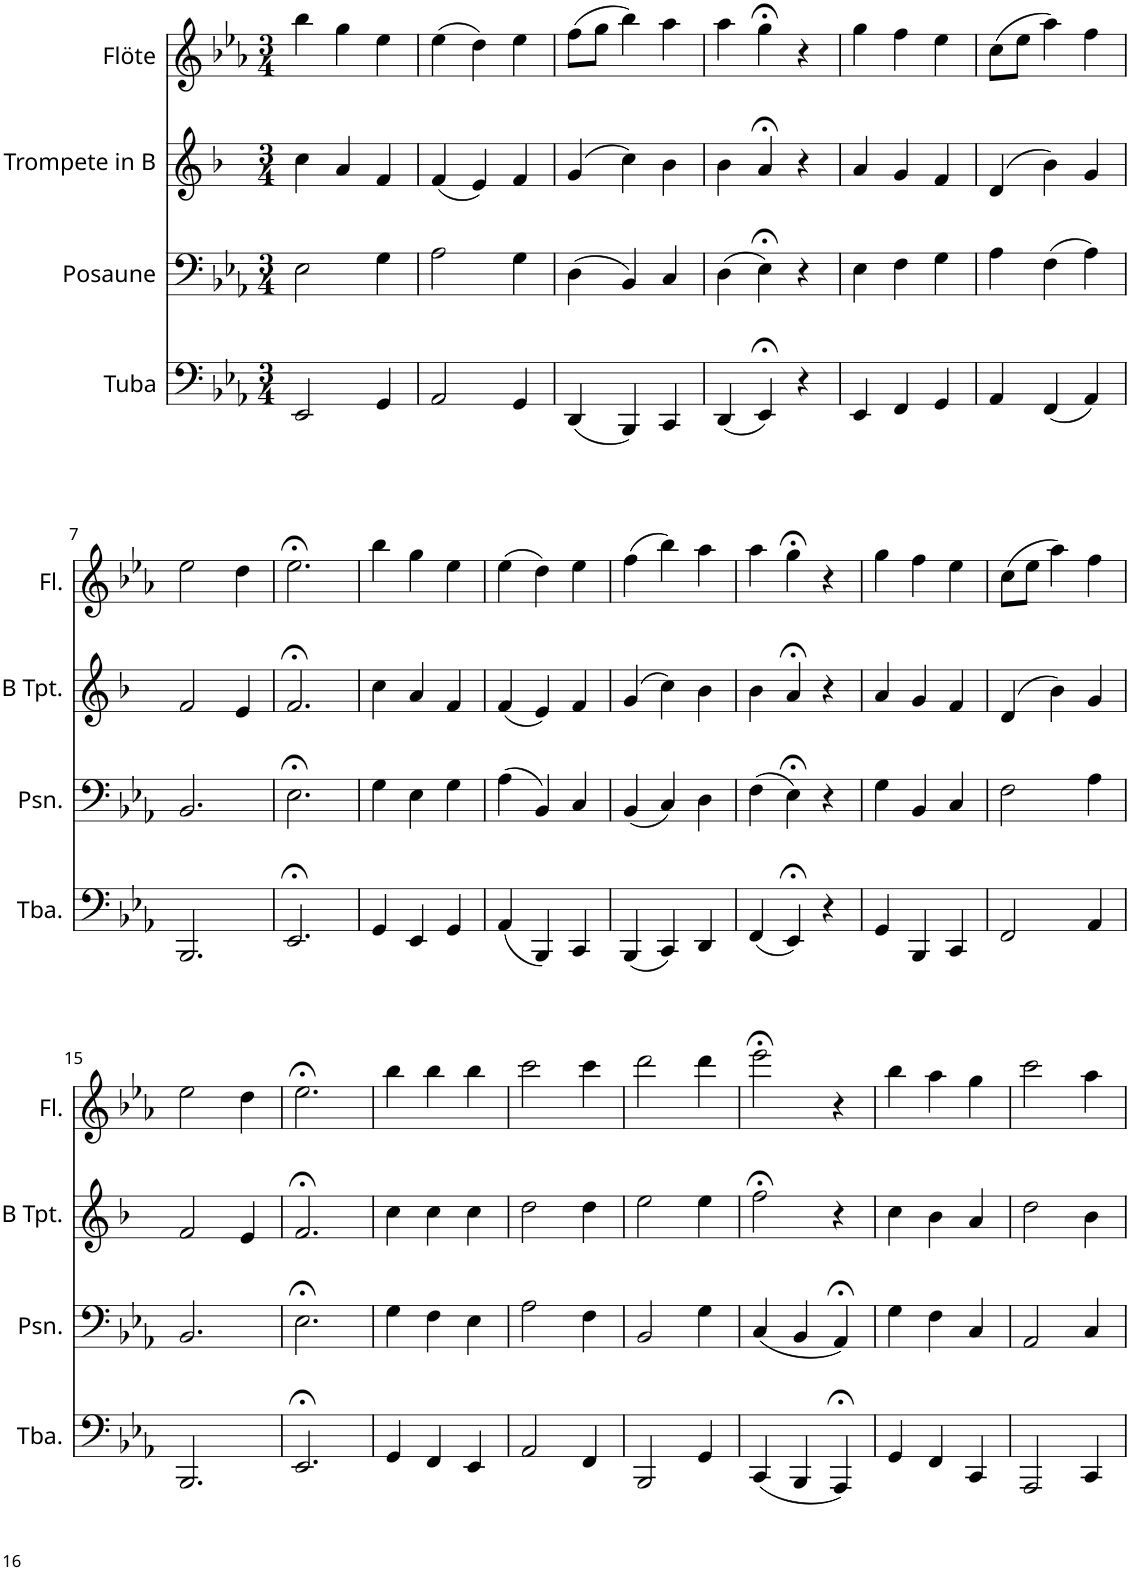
**kern	**kern	**kern	**kern
*part4	*part3	*part2	*part1
*staff4	*staff3	*staff2	*staff1
*I"Tuba	*I"Posaune	*I"Trompete in B	*I"Flöte
*I'Tba.	*I'Psn.	*	*I'Fl.
!!LO:PB:g=z
*clefF4	*clefF4	*clefG2	*clefG2
*	*	*Trd1c2	*
*k[b-e-a-]	*k[b-e-a-]	*k[b-]	*k[b-e-a-]
*M3/4	*M3/4	*M3/4	*M3/4
=1	=1	=1	=1
2EE-/	2E-\	4cc\	4bb-\
.	.	4a/	4gg\
4GG/	4G\	4f/	4ee-\
=2	=2	=2	=2
2AA-/	2A-\	(4f/	(4ee-\
.	.	4e/)	4dd\)
4GG/	4G\	4f/	4ee-\
=3	=3	=3	=3
(4DD/	(4D\	(4g/	(8ff\L
.	.	.	8gg\J
4BBB-/)	4BB-/)	4cc\)	4bb-\)
4CC/	4C/	4b-\	4aa-\
=4	=4	=4	=4
(4DD/	(4D\	4b-\	4aa-\
4EE-;</)	4E-;<\)	4a;</	4gg;<\
4r	4r	4r	4r
=5	=5	=5	=5
4EE-/	4E-\	4a/	4gg\
4FF/	4F\	4g/	4ff\
4GG/	4G\	4f/	4ee-\
=6	=6	=6	=6
4AA-/	4A-\	(4d/	(8cc\L
.	.	.	8ee-\J
(4FF/	(4F\	4b-\)	4aa-\)
4AA-/)	4A-\)	4g/	4ff\
!!LO:LB:g=z
=7	=7	=7	=7
2.BBB-/	2.BB-/	2f/	2ee-\
.	.	4e/	4dd\
=8	=8	=8	=8
2.EE-;</	2.E-;<\	2.f;</	2.ee-;<\
=9	=9	=9	=9
4GG/	4G\	4cc\	4bb-\
4EE-/	4E-\	4a/	4gg\
4GG/	4G\	4f/	4ee-\
=10	=10	=10	=10
(4AA-/	(4A-\	(4f/	(4ee-\
4BBB-/)	4BB-/)	4e/)	4dd\)
4CC/	4C/	4f/	4ee-\
=11	=11	=11	=11
(4BBB-/	(4BB-/	(4g/	(4ff\
4CC/)	4C/)	4cc\)	4bb-\)
4DD/	4D\	4b-\	4aa-\
=12	=12	=12	=12
(4FF/	(4F\	4b-\	4aa-\
4EE-;</)	4E-;<\)	4a;</	4gg;<\
4r	4r	4r	4r
=13	=13	=13	=13
4GG/	4G\	4a/	4gg\
4BBB-/	4BB-/	4g/	4ff\
4CC/	4C/	4f/	4ee-\
=14	=14	=14	=14
2FF/	2F\	(4d/	(8cc\L
.	.	.	8ee-\J
.	.	4b-\)	4aa-\)
4AA-/	4A-\	4g/	4ff\
!!LO:LB:g=z
=15	=15	=15	=15
2.BBB-/	2.BB-/	2f/	2ee-\
.	.	4e/	4dd\
=16	=16	=16	=16
2.EE-;</	2.E-;<\	2.f;</	2.ee-;<\
=17	=17	=17	=17
4GG/	4G\	4cc\	4bb-\
4FF/	4F\	4cc\	4bb-\
4EE-/	4E-\	4cc\	4bb-\
=18	=18	=18	=18
2AA-/	2A-\	2dd\	2ccc\
4FF/	4F\	4dd\	4ccc\
=19	=19	=19	=19
2BBB-/	2BB-/	2ee\	2ddd\
4GG/	4G\	4ee\	4ddd\
=20	=20	=20	=20
(4CC/	(4C/	2ff;<\	2eee-;<\
4BBB-/	4BB-/	.	.
4AAA-;</)	4AA-;</)	4r	4r
=21	=21	=21	=21
4GG/	4G\	4cc\	4bb-\
4FF/	4F\	4b-\	4aa-\
4CC/	4C/	4a/	4gg\
=22	=22	=22	=22
2AAA-/	2AA-/	2dd\	2ccc\
4CC/	4C/	4b-\	4aa-\
=	=	=	=
*-	*-	*-	*-
